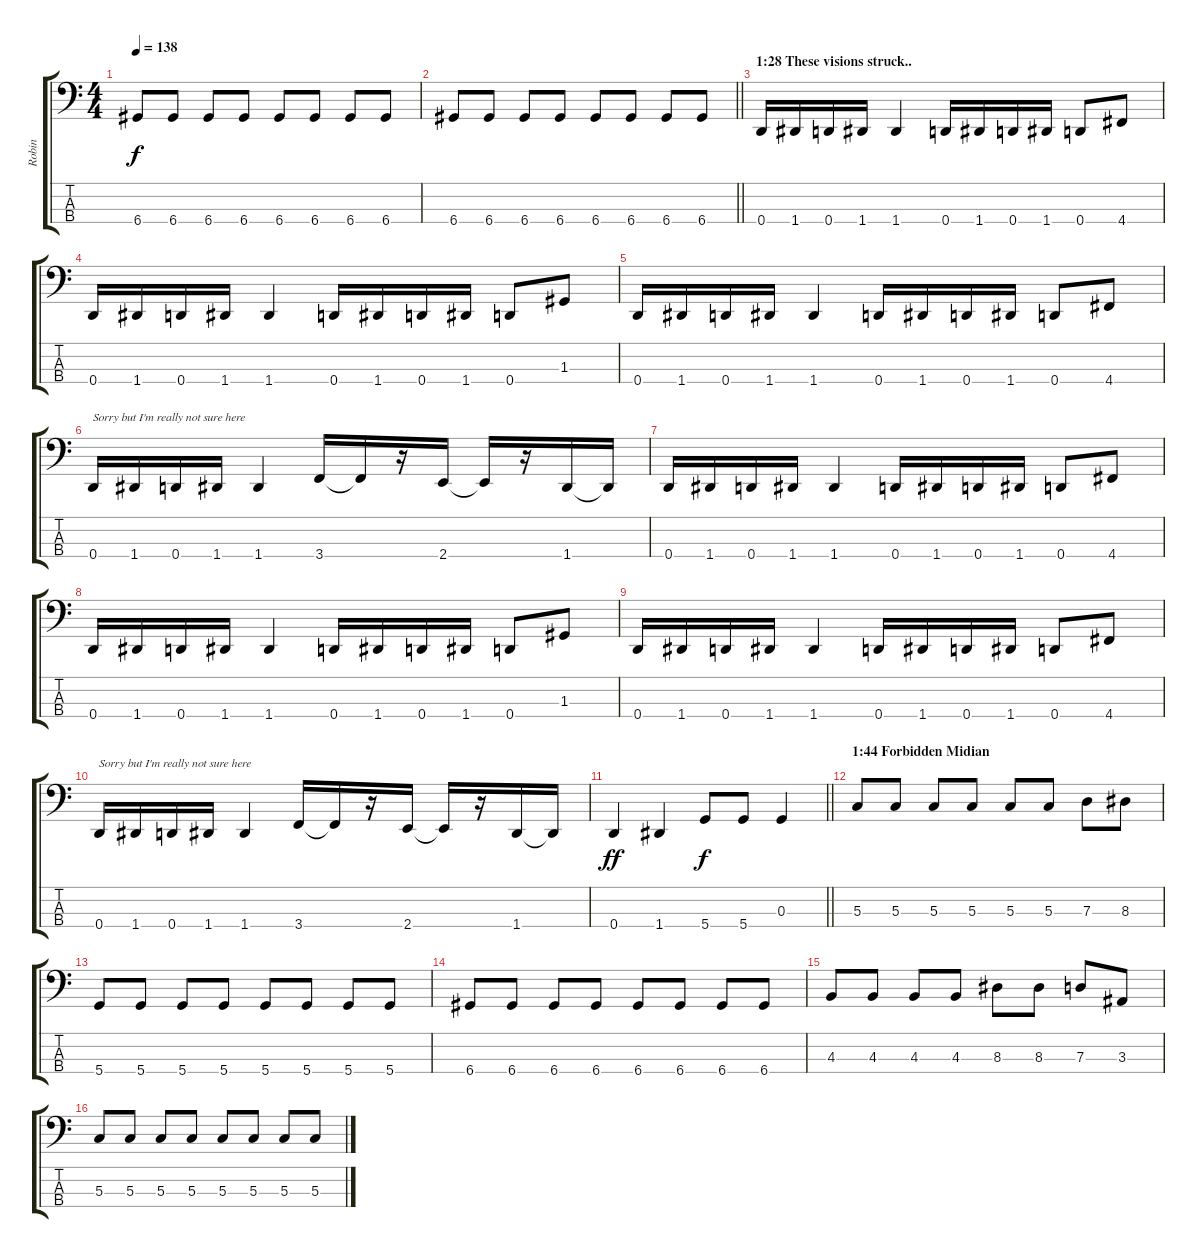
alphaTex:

\track ("Robin" "Robin") {instrument electricbasspick}
\staff {score tabs}
\tuning (F2 C2 G1 D1) {hide}
\ts (4 4)
\tempo 138
\clef f4
\ks c
6.4.8{dy f} 6.4.8 6.4.8 6.4.8 6.4.8 6.4.8 6.4.8 6.4.8 |
\barLineRight lightlight
6.4.8 6.4.8 6.4.8 6.4.8 6.4.8 6.4.8 6.4.8 6.4.8 |
\section ("" "1:28 These visions struck..")
0.4.16 1.4.16 0.4.16 1.4.16 1.4.4 0.4.16 1.4.16 0.4.16 1.4.16 0.4.8 4.4.8 |
0.4.16 1.4.16 0.4.16 1.4.16 1.4.4 0.4.16 1.4.16 0.4.16 1.4.16 0.4.8 1.3.8 |
0.4.16 1.4.16 0.4.16 1.4.16 1.4.4 0.4.16 1.4.16 0.4.16 1.4.16 0.4.8 4.4.8 |
0.4.16{txt "Sorry but I'm really not sure here"} 1.4.16 0.4.16 1.4.16 1.4.4 3.4.16 3.4{t}.16 r.16 2.4.16 2.4{t}.16 r.16 1.4.16 1.4{t}.16 |
0.4.16 1.4.16 0.4.16 1.4.16 1.4.4 0.4.16 1.4.16 0.4.16 1.4.16 0.4.8 4.4.8 |
0.4.16 1.4.16 0.4.16 1.4.16 1.4.4 0.4.16 1.4.16 0.4.16 1.4.16 0.4.8 1.3.8 |
0.4.16 1.4.16 0.4.16 1.4.16 1.4.4 0.4.16 1.4.16 0.4.16 1.4.16 0.4.8 4.4.8 |
0.4.16{txt "Sorry but I'm really not sure here"} 1.4.16 0.4.16 1.4.16 1.4.4 3.4.16 3.4{t}.16 r.16 2.4.16 2.4{t}.16 r.16 1.4.16 1.4{t}.16 |
\barLineRight lightlight
0.4.4{dy ff} 1.4.4 5.4.8{dy f} 5.4.8 0.3.4 |
\section ("" "1:44 Forbidden Midian")
5.3.8 5.3.8 5.3.8 5.3.8 5.3.8 5.3.8 7.3.8 8.3.8 |
5.4.8 5.4.8 5.4.8 5.4.8 5.4.8 5.4.8 5.4.8 5.4.8 |
6.4.8 6.4.8 6.4.8 6.4.8 6.4.8 6.4.8 6.4.8 6.4.8 |
4.3.8 4.3.8 4.3.8 4.3.8 8.3.8 8.3.8 7.3.8 3.3.8 |
5.3.8 5.3.8 5.3.8 5.3.8 5.3.8 5.3.8 5.3.8 5.3.8
